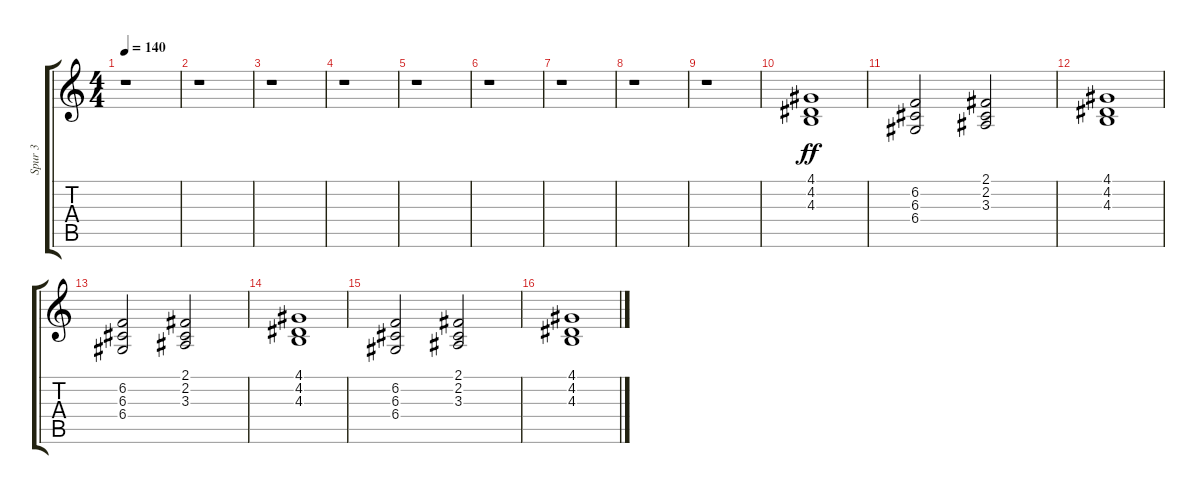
\track ("Spur 3" "Spur 3") {instrument synthstrings1}
\staff {score tabs}
\tuning (E4 B3 G3 D3 A2 E2) {hide}
\ts (4 4)
\tempo 140
\clef g2
\ks c
r.1{dy ff} |
r.1 |
r.1 |
r.1 |
r.1 |
r.1 |
r.1 |
r.1 |
r.1 |
(4.1 4.2 4.3).1 |
(6.2 6.3 6.4).2 (2.1 2.2 3.3).2 |
(4.1 4.2 4.3).1 |
(6.2 6.3 6.4).2 (2.1 2.2 3.3).2 |
(4.1 4.2 4.3).1 |
(6.2 6.3 6.4).2 (2.1 2.2 3.3).2 |
(4.1 4.2 4.3).1
